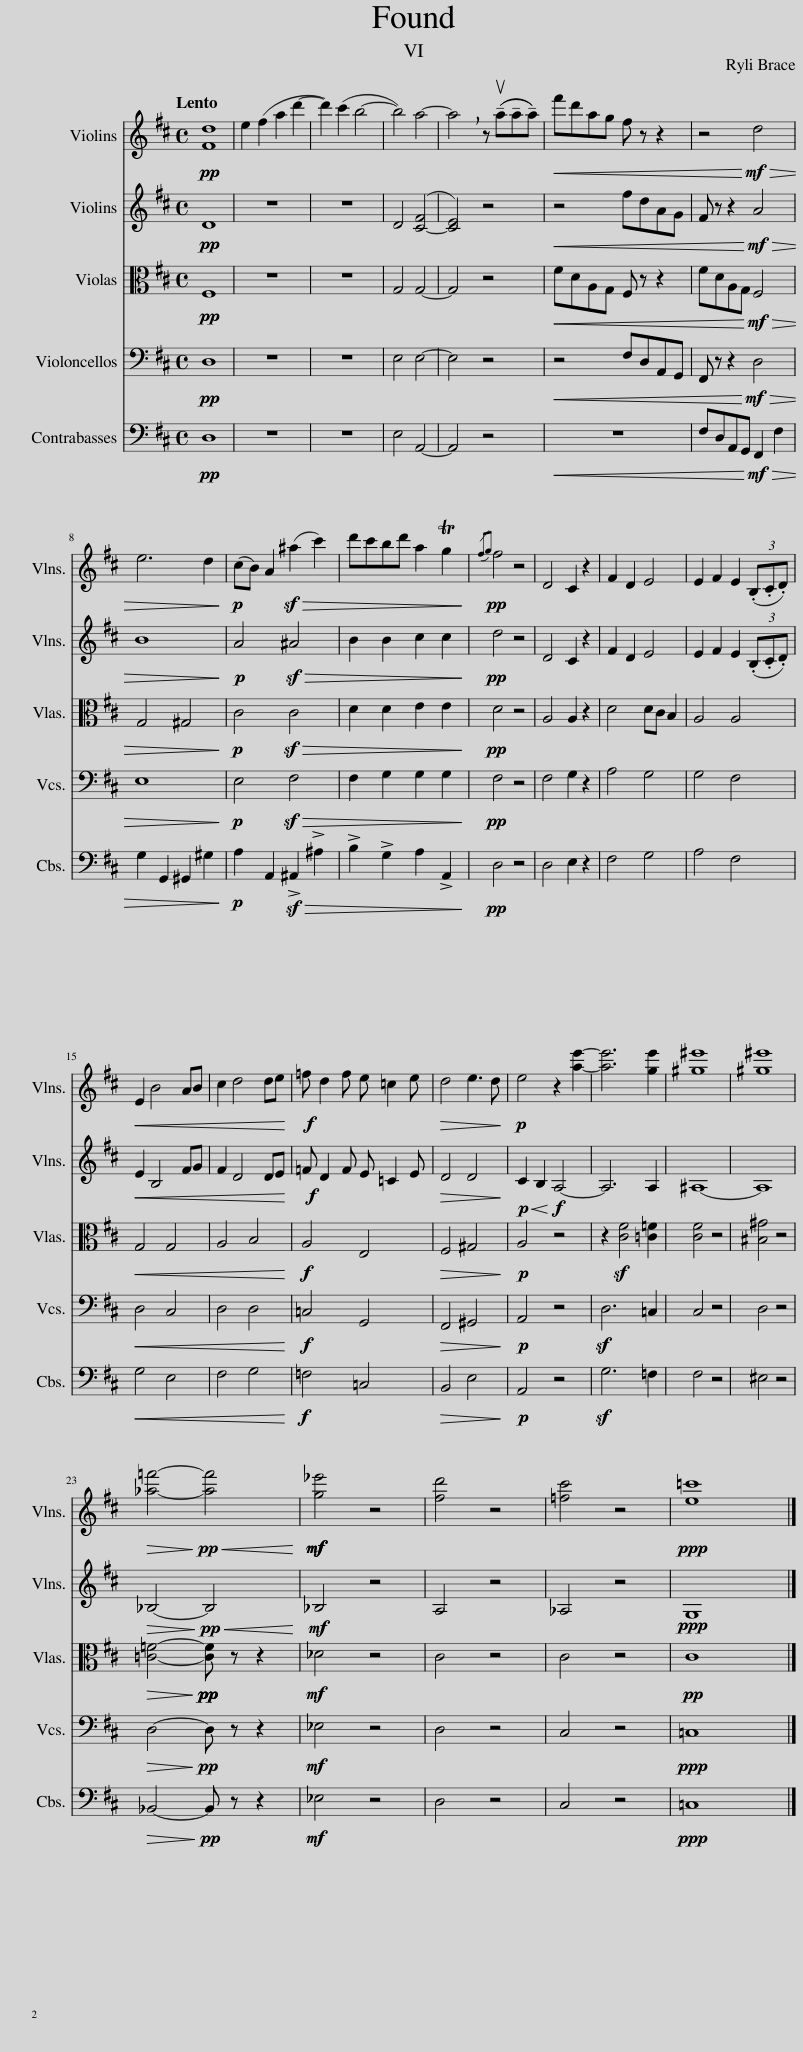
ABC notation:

X:1
%%score 1 2 3 4 5
L:1/8
Q:1/4=52
M:4/4
I:linebreak $
K:D
V:1 treble
V:2 treble
V:3 alto
V:4 bass
V:5 bass transpose=-12
V:1
!pp! [Fd]8 | e2 (f2 a2 d'2- | d'2) (c'2 b4- | b4) a4- | !breath!a4 z ((!tenuto!ua!tenuto!a!tenuto!a)) | %5
!<(! f'd'ag f z z2 | z4!<)!!mf!!>(! d4 |$ e6 d2!>)! |!p! (cB) A2!>(! (^a2 c'2) | d'c'bd' a2 Tg2!>)! | %10
!pp!({/fg)} f4 z4 | D4 C2 z2 | F2 D2 E4 | E2 F2 E2 (3(.B,.C.D) |$!<(! E2 B4 AB | %15
 c2 d4 de!<)! |!f! =f d2 f e =c2 e |!>(! d4 e3 d!>)! |!p! e4 z2 [ae']2- | [ae']6 [ge']2 | %20
 [^g^e']8 | [^g^e']8 |$!>(! [_a=f']4-!>)!!pp!!<(! [af']4!<)! |!mf!!mf! [g_e']4 z4 | [fd']4 z4 | %25
 [=fc']4 z4 |!ppp! [e=c']8 |] %27
V:2
!pp! D8 | z8 | z8 | D4 ([C-F]4 | [CE]4) z4 | %5
!<(! z4 fdAG | F z z2!<)!!mf!!>(! A4 |$ B8!>)! |!p! A4!>(! ^A4 | B2 B2 c2 c2!>)! | %10
!pp! d4 z4 | D4 C2 z2 | F2 D2 E4 | E2 F2 E2 (3(.B,.C.D) |$!<(! E2 B,4 FG | %15
 F2 D4 DE!<)! |!f! =F D2 F E =C2 E |!>(! D4 D4!>)! |!p!!<(! C2 B,2!<)!!f! A,4- | A,6 A,2 | %20
 ^A,8- | A,8 |$!>(! _B,4-!>)!!pp!!<(! B,4!<)! |!mf! _B,4 z4 | A,4 z4 | %25
 _A,4 z4 |!ppp! G,8 |] %27
V:3
!pp! F,8 | z8 | z8 | G,4 G,4- | G,4 z4 | %5
!<(! FDA,G, F, z z2 | FDA,G,!<)!!mf!!>(! F,4 |$ G,4 ^G,4!>)! |!p! C4!>(! C4 | D2 D2 E2 E2!>)! | %10
!pp! D4 z4 | A,4 A,2 z2 | D4 DC B,2 | A,4 A,4 |$!<(! G,4 G,4 | %15
 A,4 B,4!<)! |!f! A,4 E,4 |!>(! F,4 ^G,4!>)! |!p! A,4 z4 | z2 [CF]4 [=C=F]2 | %20
 [CF]4 z4 | [^B,^G]4 z4 |$!>(! [=C=F]4-!>)!!pp!!pp! [CF] z z2 |!mf! _D4 z4 | C4 z4 | %25
 C4 z4 |!pp! C8 |] %27
V:4
!pp! D,8 | z8 | z8 | E,4 E,4- | E,4 z4 | %5
!<(! z4 F,D,A,,G,, | F,, z z2!<)!!mf!!>(! D,4 |$ E,8!>)! |!p! E,4!>(! F,4 | F,2 G,2 G,2 G,2!>)! | %10
!pp! F,4 z4 | F,4 G,2 z2 | A,4 G,4 | G,4 F,4 |$!<(! D,4 C,4 | %15
 D,4 D,4!<)! |!f! =C,4 G,,4 |!>(! F,,4 ^G,,4!>)! |!p! A,,4 z4 | D,6 =C,2 | %20
 C,4 z4 | D,4 z4 |$!>(! D,4-!>)!!pp! D, z z2 |!mf! _E,4 z4 | D,4 z4 | %25
 C,4 z4 |!ppp! =C,8 |] %27
V:5
!pp! D,8 | z8 | z8 | E,4 A,,4- | A,,4 z4 | %5
!<(! z8 | F,D,A,,G,,!<)!!mf!!>(! F,,2 F,2 |$ G,2 G,,2 ^G,,2 ^G,2!>)! |!p! A,2 A,,2!>(! !>!^A,,2 !>!^A,2 | !>!B,2 !>!G,2 A,2 !>!A,,2!>)! | %10
!pp! D,4 z4 | D,4 E,2 z2 | F,4 G,4 | A,4 F,4 |$!<(! G,4 E,4 | %15
 F,4 G,4!<)! |!f! =F,4 =C,4 |!>(! B,,4 E,4!>)! |!p! A,,4 z4 | G,6 =F,2 | %20
 F,4 z4 | ^E,4 z4 |$!>(! _B,,4-!>)!!pp! B,, z z2 |!mf! _E,4 z4 | D,4 z4 | %25
 C,4 z4 |!ppp! =C,8 |] %27
